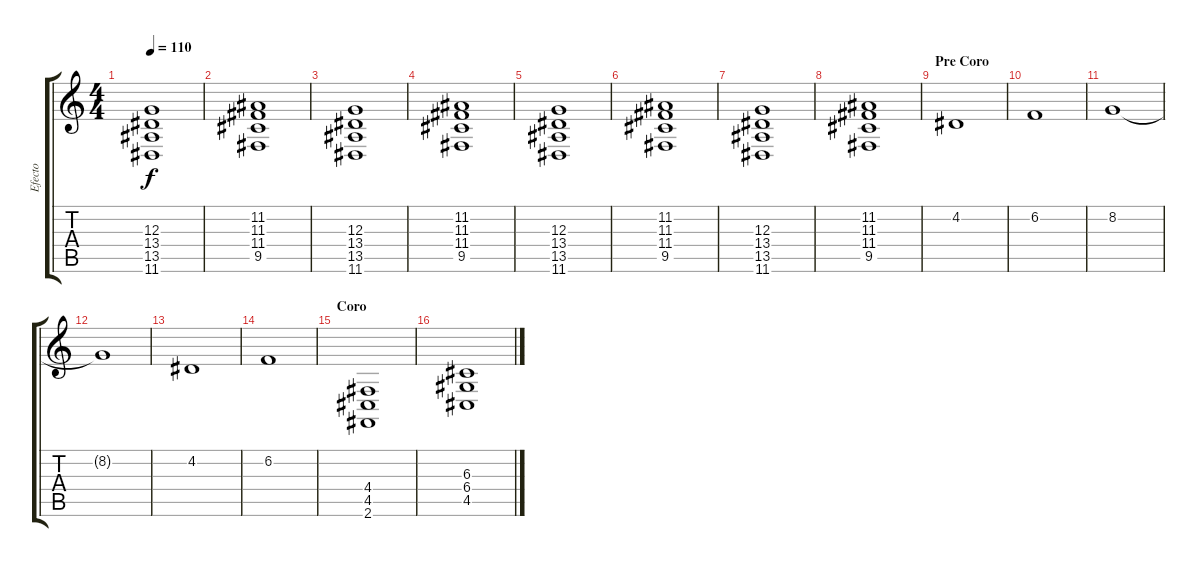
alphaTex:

\track ("Efecto" "Efecto") {instrument synthstrings2}
\staff {score tabs}
\tuning (E4 B3 G3 D3 A2 E2) {hide}
\ts (4 4)
\tempo 110
\clef g2
\ks c
(12.3 13.4 13.5 11.6).1{dy f instrument synthstrings2} |
(11.2 11.3 11.4 9.5).1 |
(12.3 13.4 13.5 11.6).1 |
(11.2 11.3 11.4 9.5).1 |
(12.3 13.4 13.5 11.6).1 |
(11.2 11.3 11.4 9.5).1 |
(12.3 13.4 13.5 11.6).1 |
(11.2 11.3 11.4 9.5).1 |
\section ("" "Pre Coro")
4.2.1 |
6.2.1 |
8.2.1 |
8.2{t}.1 |
4.2.1 |
6.2.1 |
\section ("" "Coro")
(4.4 4.5 2.6).1 |
(6.3 6.4 4.5).1
